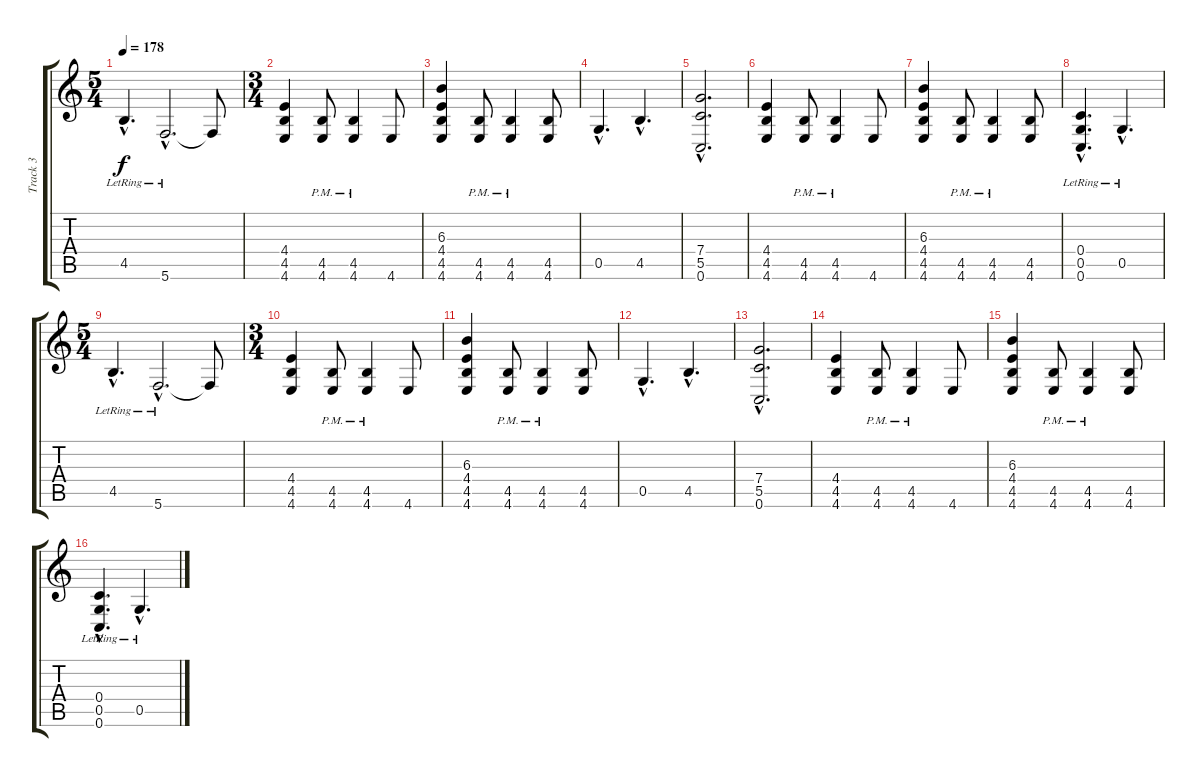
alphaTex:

\track ("Track 3" "Track 3") {instrument overdrivenguitar}
\staff {score tabs}
\tuning (D4 A3 F3 C3 G2 C2) {hide}
\ts (5 4)
\tempo 178
\clef g2
\ks c
4.5{hac lr}.4{d dy f} 5.6{hac lr}.2{d} 5.6{t}.8 |
\ts (3 4)
(4.4 4.5 4.6).4 (4.5{pm} 4.6{pm}).8 (4.5{pm} 4.6{pm}).4 4.6.8 |
(6.3 4.4 4.5 4.6).4 (4.5{pm} 4.6{pm}).8 (4.5{pm} 4.6{pm}).4 (4.5 4.6).8 |
0.5{hac}.4{d} 4.5{hac}.4{d} |
(7.4{hac} 5.5{hac} 0.6{hac}).2{d} |
(4.4 4.5 4.6).4 (4.5{pm} 4.6{pm}).8 (4.5{pm} 4.6{pm}).4 4.6.8 |
(6.3 4.4 4.5 4.6).4 (4.5{pm} 4.6{pm}).8 (4.5{pm} 4.6{pm}).4 (4.5 4.6).8 |
(0.4{hac lr} 0.5{hac lr} 0.6{hac lr}).4{d} 0.5{hac lr}.4{d} |
\ts (5 4)
4.5{hac lr}.4{d} 5.6{hac lr}.2{d} 5.6{t}.8 |
\ts (3 4)
(4.4 4.5 4.6).4 (4.5{pm} 4.6{pm}).8 (4.5{pm} 4.6{pm}).4 4.6.8 |
(6.3 4.4 4.5 4.6).4 (4.5{pm} 4.6{pm}).8 (4.5{pm} 4.6{pm}).4 (4.5 4.6).8 |
0.5{hac}.4{d} 4.5{hac}.4{d} |
(7.4{hac} 5.5{hac} 0.6{hac}).2{d} |
(4.4 4.5 4.6).4 (4.5{pm} 4.6{pm}).8 (4.5{pm} 4.6{pm}).4 4.6.8 |
(6.3 4.4 4.5 4.6).4 (4.5{pm} 4.6{pm}).8 (4.5{pm} 4.6{pm}).4 (4.5 4.6).8 |
(0.4{hac lr} 0.5{hac lr} 0.6{hac lr}).4{d} 0.5{hac lr}.4{d}
